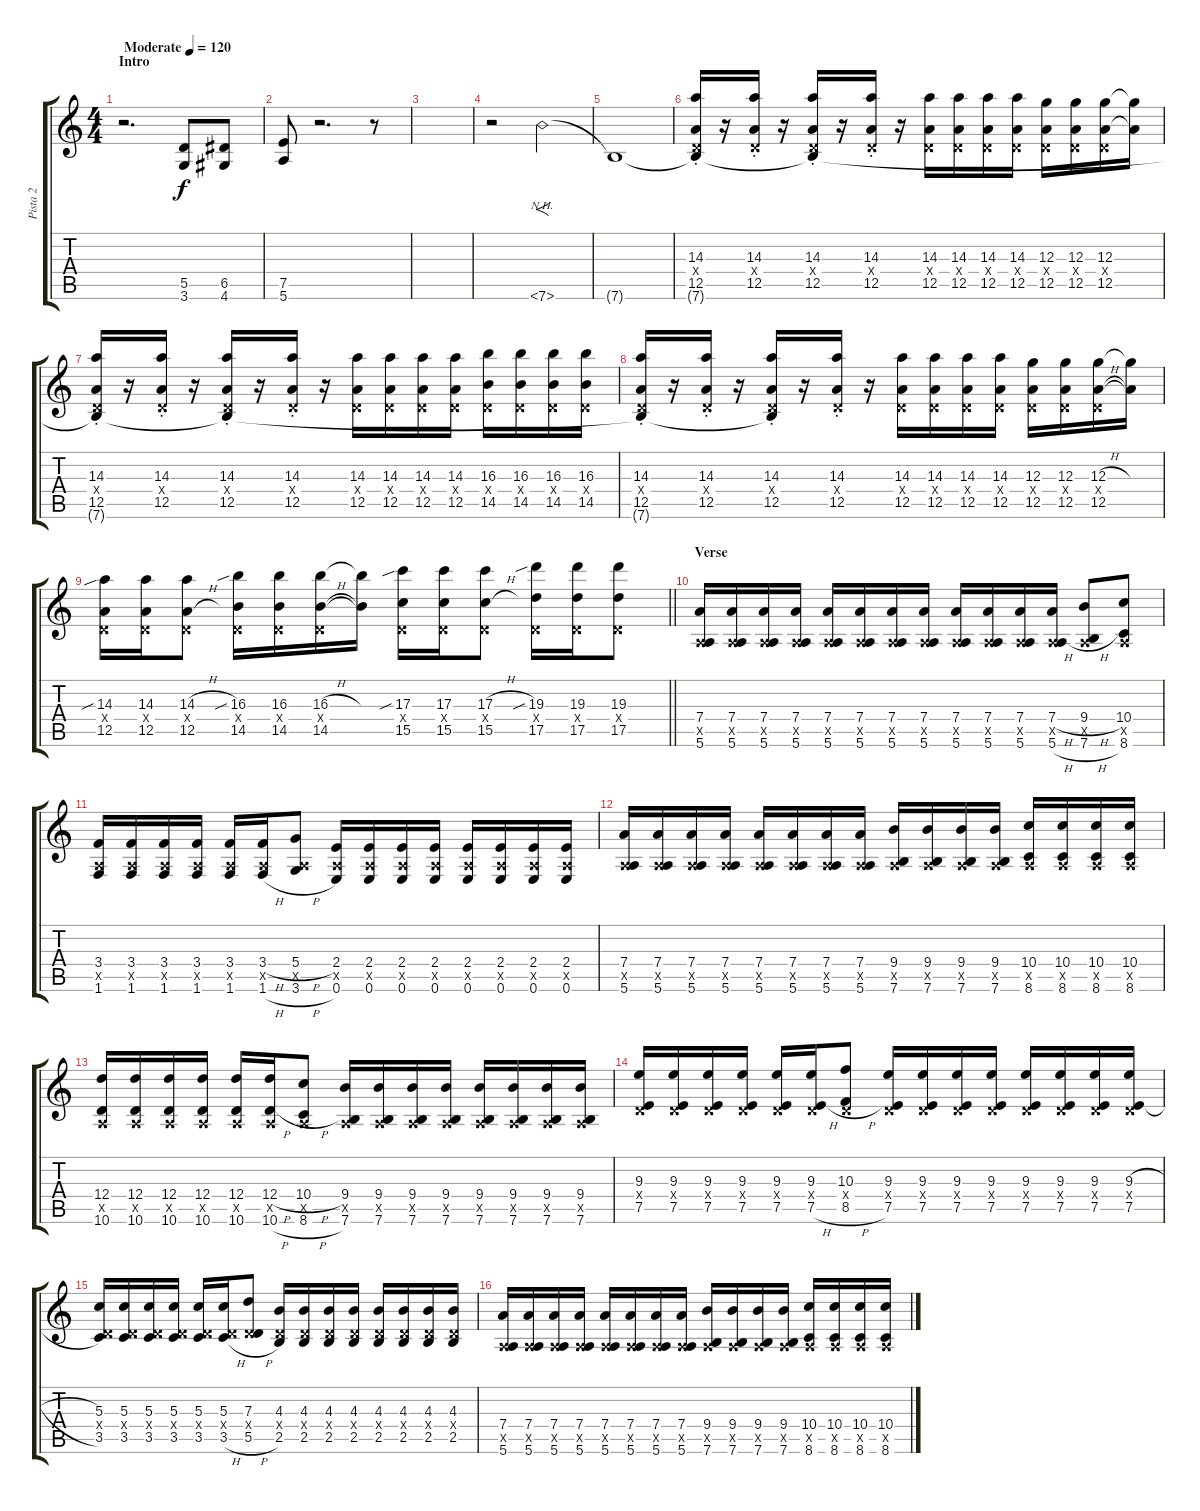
\track ("Pista 2" "Pista 2") {instrument overdrivenguitar}
\staff {score tabs}
\tuning (E4 B3 G3 D3 A2 E2) {hide}
\ts (4 4)
\section ("" "Intro")
\tempo (120 "Moderate")
\clef g2
\ks c
r.2{d dy f instrument overdrivenguitar} (5.5 3.6).8 (6.5 4.6).8 |
(7.5 5.6).8 r.2{d} r.8 |
|
r.2 7.6{nh}.2{f} |
7.6{t}.1 |
(14.3 0.4{x} 12.5{st} 7.6{t}).16 r.16 (14.3 0.4{x} 12.5{st}).16 r.16 (14.3 0.4{x} 12.5{st} 7.6{t}).16 r.16 (14.3 0.4{x} 12.5{st}).16 r.16 (14.3 0.4{x} 12.5).16 (14.3 0.4{x} 12.5).16 (14.3 0.4{x} 12.5).16 (14.3 0.4{x} 12.5).16 (12.3 0.4{x} 12.5).16 (12.3 0.4{x} 12.5).16 (12.3 0.4{x} 12.5).16 (12.3{t} 12.5{t}).16 |
(14.3 0.4{x} 12.5{st} 7.6{t}).16 r.16 (14.3 0.4{x} 12.5{st}).16 r.16 (14.3 0.4{x} 12.5{st} 7.6{t}).16 r.16 (14.3 0.4{x} 12.5{st}).16 r.16 (14.3 0.4{x} 12.5).16 (14.3 0.4{x} 12.5).16 (14.3 0.4{x} 12.5).16 (14.3 0.4{x} 12.5).16 (16.3 0.4{x} 14.5).16 (16.3 0.4{x} 14.5).16 (16.3 0.4{x} 14.5).16 (16.3 0.4{x} 14.5).16 |
(14.3 0.4{x} 12.5{st} 7.6{t}).16 r.16 (14.3 0.4{x} 12.5{st}).16 r.16 (14.3 0.4{x} 12.5{st} 7.6{t}).16 r.16 (14.3 0.4{x} 12.5{st}).16 r.16 (14.3 0.4{x} 12.5).16 (14.3 0.4{x} 12.5).16 (14.3 0.4{x} 12.5).16 (14.3 0.4{x} 12.5).16 (12.3 0.4{x} 12.5).16 (12.3 0.4{x} 12.5).16 (12.3{h} 0.4{x} 12.5{h}).16 (12.3{t} 12.5{t}).16 |
\barLineRight lightlight
(14.3{sib} 0.4{x} 12.5).16 (14.3 0.4{x} 12.5).16 (14.3{h} 0.4{x} 12.5{h}).8 (16.3{sib} 0.4{x} 14.5).16 (16.3 0.4{x} 14.5).16 (16.3{h} 0.4{x} 14.5{h}).16 (16.3{t} 14.5{t}).16 (17.3{sib} 0.4{x} 15.5).16 (17.3 0.4{x} 15.5).16 (17.3{h} 0.4{x} 15.5{h}).8 (19.3{sib} 0.4{x} 17.5).16 (19.3 0.4{x} 17.5).16 (19.3 0.4{x} 17.5).8 |
\section ("" "Verse")
(7.4 0.5{x} 5.6).16 (7.4 0.5{x} 5.6).16 (7.4 0.5{x} 5.6).16 (7.4 0.5{x} 5.6).16 (7.4 0.5{x} 5.6).16 (7.4 0.5{x} 5.6).16 (7.4 0.5{x} 5.6).16 (7.4 0.5{x} 5.6).16 (7.4 0.5{x} 5.6).16 (7.4 0.5{x} 5.6).16 (7.4 0.5{x} 5.6).16 (7.4{h} 0.5{x} 5.6{h}).16 (9.4{h} 0.5{x} 7.6{h}).8 (10.4 0.5{x} 8.6).8 |
(3.4 0.5{x} 1.6).16 (3.4 0.5{x} 1.6).16 (3.4 0.5{x} 1.6).16 (3.4 0.5{x} 1.6).16 (3.4 0.5{x} 1.6).16 (3.4{h} 0.5{x} 1.6{h}).16 (5.4{h} 0.5{x} 3.6{h}).8 (2.4 0.5{x} 0.6).16 (2.4 0.5{x} 0.6).16 (2.4 0.5{x} 0.6).16 (2.4 0.5{x} 0.6).16 (2.4 0.5{x} 0.6).16 (2.4 0.5{x} 0.6).16 (2.4 0.5{x} 0.6).16 (2.4 0.5{x} 0.6).16 |
(7.4 0.5{x} 5.6).16 (7.4 0.5{x} 5.6).16 (7.4 0.5{x} 5.6).16 (7.4 0.5{x} 5.6).16 (7.4 0.5{x} 5.6).16 (7.4 0.5{x} 5.6).16 (7.4 0.5{x} 5.6).16 (7.4 0.5{x} 5.6).16 (9.4 0.5{x} 7.6).16 (9.4 0.5{x} 7.6).16 (9.4 0.5{x} 7.6).16 (9.4 0.5{x} 7.6).16 (10.4 0.5{x} 8.6).16 (10.4 0.5{x} 8.6).16 (10.4 0.5{x} 8.6).16 (10.4 0.5{x} 8.6).16 |
(12.4 0.5{x} 10.6).16 (12.4 0.5{x} 10.6).16 (12.4 0.5{x} 10.6).16 (12.4 0.5{x} 10.6).16 (12.4 0.5{x} 10.6).16 (12.4{h} 0.5{x} 10.6{h}).16 (10.4{h} 0.5{x} 8.6{h}).8 (9.4 0.5{x} 7.6).16 (9.4 0.5{x} 7.6).16 (9.4 0.5{x} 7.6).16 (9.4 0.5{x} 7.6).16 (9.4 0.5{x} 7.6).16 (9.4 0.5{x} 7.6).16 (9.4 0.5{x} 7.6).16 (9.4 0.5{x} 7.6).16 |
(9.3 0.4{x} 7.5).16 (9.3 0.4{x} 7.5).16 (9.3 0.4{x} 7.5).16 (9.3 0.4{x} 7.5).16 (9.3 0.4{x} 7.5).16 (9.3 0.4{x} 7.5{h}).16 (10.3 0.4{x} 8.5{h}).8 (9.3 0.4{x} 7.5).16 (9.3 0.4{x} 7.5).16 (9.3 0.4{x} 7.5).16 (9.3 0.4{x} 7.5).16 (9.3 0.4{x} 7.5).16 (9.3 0.4{x} 7.5).16 (9.3 0.4{x} 7.5).16 (9.3{h} 0.4{x} 7.5{h}).16 |
(5.3 0.4{x} 3.5).16 (5.3 0.4{x} 3.5).16 (5.3 0.4{x} 3.5).16 (5.3 0.4{x} 3.5).16 (5.3 0.4{x} 3.5).16 (5.3 0.4{x} 3.5{h}).16 (7.3 0.4{x} 5.5{h}).8 (4.3 0.4{x} 2.5).16 (4.3 0.4{x} 2.5).16 (4.3 0.4{x} 2.5).16 (4.3 0.4{x} 2.5).16 (4.3 0.4{x} 2.5).16 (4.3 0.4{x} 2.5).16 (4.3 0.4{x} 2.5).16 (4.3 0.4{x} 2.5).16 |
(7.4 0.5{x} 5.6).16 (7.4 0.5{x} 5.6).16 (7.4 0.5{x} 5.6).16 (7.4 0.5{x} 5.6).16 (7.4 0.5{x} 5.6).16 (7.4 0.5{x} 5.6).16 (7.4 0.5{x} 5.6).16 (7.4 0.5{x} 5.6).16 (9.4 0.5{x} 7.6).16 (9.4 0.5{x} 7.6).16 (9.4 0.5{x} 7.6).16 (9.4 0.5{x} 7.6).16 (10.4 0.5{x} 8.6).16 (10.4 0.5{x} 8.6).16 (10.4 0.5{x} 8.6).16 (10.4 0.5{x} 8.6).16
